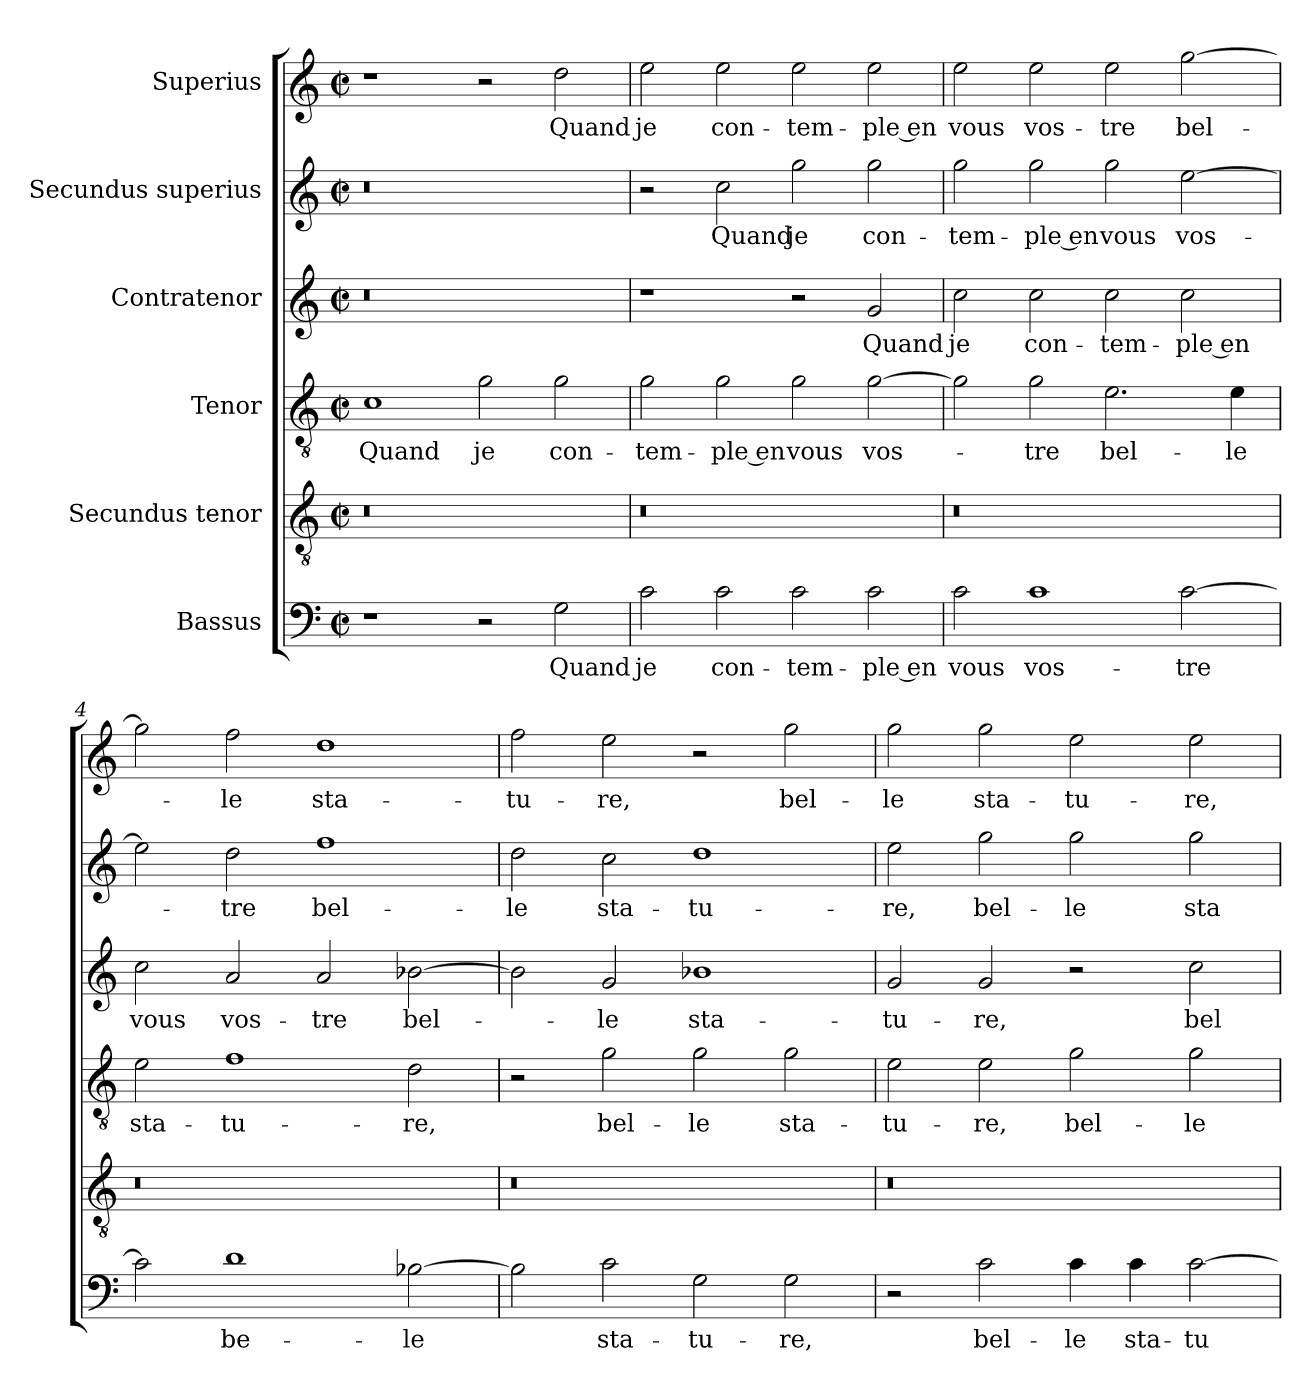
**kern	**text	**kern	**kern	**text	**kern	**text	**kern	**text	**kern	**text
*part6	*part6	*part5	*part4	*part4	*part3	*part3	*part2	*part2	*part1	*part1
*staff6	*staff6	*staff5	*staff4	*staff4	*staff3	*staff3	*staff2	*staff2	*staff1	*staff1
*I"Bassus	*	*I"Secundus tenor	*I"Tenor	*	*I"Contratenor	*	*I"Secundus superius	*	*I"Superius	*
*clefF4	*	*clefGv2	*clefGv2	*	*clefG2	*	*clefG2	*	*clefG2	*
*k[]	*	*k[]	*k[]	*	*k[]	*	*k[]	*	*k[]	*
*C:	*	*C:	*C:	*	*C:	*	*C:	*	*C:	*
*M2/2	*	*M2/2	*M2/2	*	*M2/2	*	*M2/2	*	*M2/2	*
*met(c|)	*	*met(c|)	*met(c|)	*	*met(c|)	*	*met(c|)	*	*met(c|)	*
=1	=1	=1	=1	=1	=1	=1	=1	=1	=1	=1
!	!	!LO:N:vis=0	!	!	!LO:N:vis=0	!	!LO:N:vis=0	!	!	!
1r	.	1r	1c\	Quand	1r	.	1r	.	1r	.
2r	.	1ryy	2g\	je	1ryy	.	1ryy	.	2r	.
2G\	Quand	.	2g\	con-	.	.	.	.	2dd\	Quand
=2	=2	=2	=2	=2	=2	=2	=2	=2	=2	=2
!	!	!LO:N:vis=0	!	!	!	!	!	!	!	!
2c\	je	1r	2g\	-tem-	1r	.	2r	.	2ee\	je
2c\	con-	.	2g\	-ple en	.	.	2cc\	Quand	2ee\	con-
2c\	-tem-	1ryy	2g\	vous	2r	.	2gg\	je	2ee\	-tem-
2c\	-ple en	.	[2g\	vos-	2g/	Quand	2gg\	con-	2ee\	-ple en
=3	=3	=3	=3	=3	=3	=3	=3	=3	=3	=3
!	!	!LO:N:vis=0	!	!	!	!	!	!	!	!
2c\	vous	1r	2g\]	.	2cc\	je	2gg\	-tem-	2ee\	vous
1c\	vos-	.	2g\	-tre	2cc\	con-	2gg\	-ple en	2ee\	vos-
.	.	1ryy	2.e\	bel-	2cc\	-tem-	2gg\	vous	2ee\	-tre
[2c\	-tre	.	.	.	2cc\	-ple en	[2ee\	vos-	[2gg\	bel-
.	.	.	4e\	-le	.	.	.	.	.	.
=4	=4	=4	=4	=4	=4	=4	=4	=4	=4	=4
!	!	!LO:N:vis=0	!	!	!	!	!	!	!	!
2c\]	.	1r	2e\	sta-	2cc\	vous	2ee\]	.	2gg\]	.
1d\	be-	.	1f\	-tu-	2a/	vos-	2dd\	-tre	2ff\	-le
.	.	1ryy	.	.	2a/	-tre	1ff\	bel-	1dd\	sta-
[2B-X\	-le	.	2d\	-re,	[2b-X\	bel-	.	.	.	.
!!LO:LB:g=z
=5	=5	=5	=5	=5	=5	=5	=5	=5	=5	=5
!	!	!LO:N:vis=0	!	!	!	!	!	!	!	!
2B-\]	.	1r	2r	.	2b-\]	.	2dd\	-le	2ff\	-tu-
2c\	sta-	.	2g\	bel-	2g/	-le	2cc\	sta-	2ee\	-re,
2G\	-tu-	1ryy	2g\	-le	1b-\	sta-	1dd\	-tu-	2r	.
2G\	-re,	.	2g\	sta-	.	.	.	.	2gg\	bel-
=6	=6	=6	=6	=6	=6	=6	=6	=6	=6	=6
!	!	!LO:N:vis=0	!	!	!	!	!	!	!	!
2r	.	1r	2e\	-tu-	2g/	-tu-	2ee\	-re,	2gg\	-le
2c\	bel-	.	2e\	-re,	2g/	-re,	2gg\	bel-	2gg\	sta-
4c\	-le	1ryy	2g\	bel-	2r	.	2gg\	-le	2ee\	-tu-
4c\	sta-	.	.	.	.	.	.	.	.	.
[2c\	-tu-	.	2g\	-le	2cc\	bel-	2gg\	sta-	2ee\	-re,
=	=	=	=	=	=	=	=	=	=	=
*-	*-	*-	*-	*-	*-	*-	*-	*-	*-	*-
